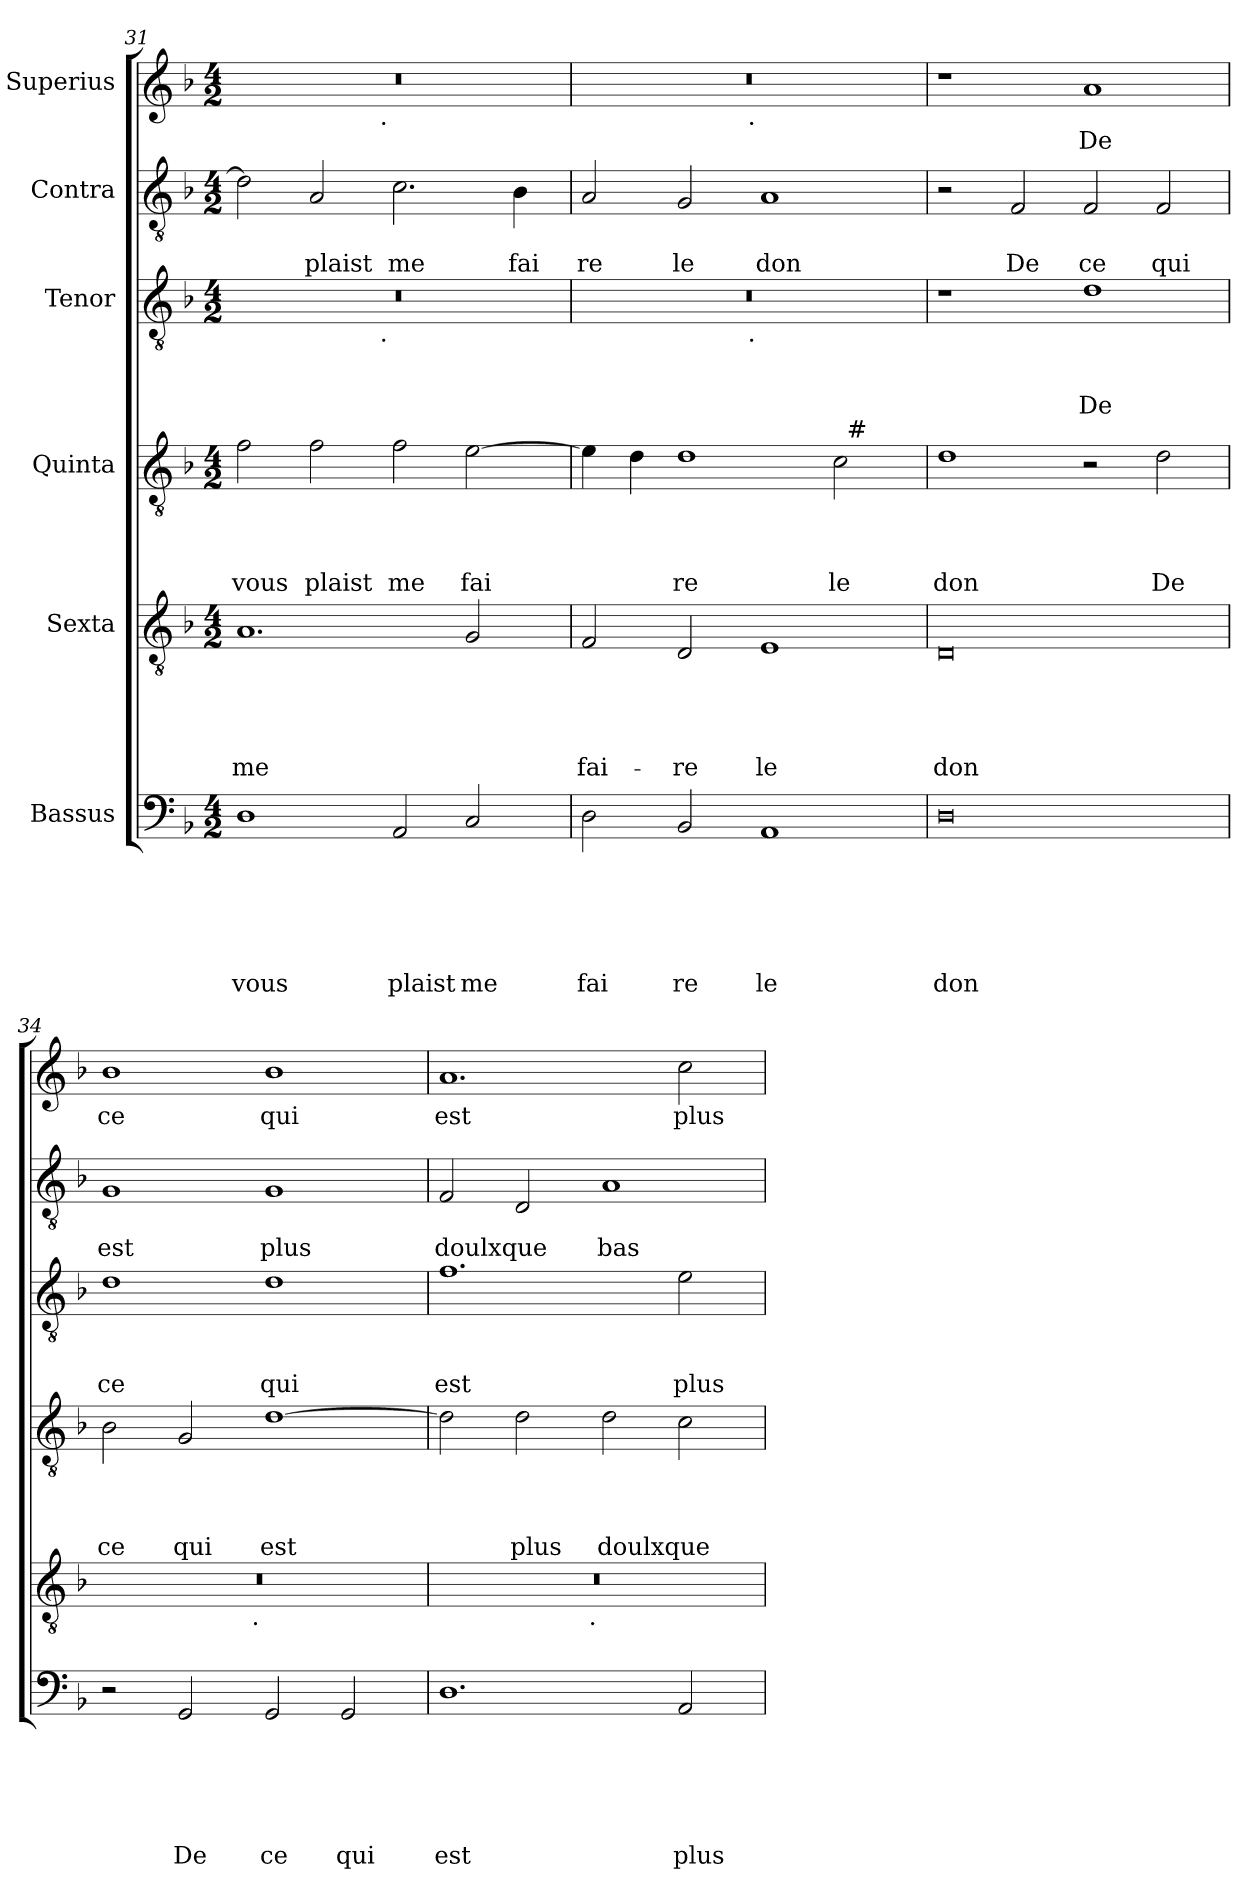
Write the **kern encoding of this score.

**kern	**text	**text	**text	**text	**text	**text	**kern	**text	**text	**text	**text	**text	**kern	**text	**text	**text	**text	**kern	**text	**text	**text	**kern	**text	**text	**kern	**text
*part6	*part6	*part6	*part6	*part6	*part6	*part6	*part5	*part5	*part5	*part5	*part5	*part5	*part4	*part4	*part4	*part4	*part4	*part3	*part3	*part3	*part3	*part2	*part2	*part2	*part1	*part1
*staff6	*staff6	*staff6	*staff6	*staff6	*staff6	*staff6	*staff5	*staff5	*staff5	*staff5	*staff5	*staff5	*staff4	*staff4	*staff4	*staff4	*staff4	*staff3	*staff3	*staff3	*staff3	*staff2	*staff2	*staff2	*staff1	*staff1
*I"Bassus	*	*	*	*	*	*	*I"Sexta	*	*	*	*	*	*I"Quinta	*	*	*	*	*I"Tenor	*	*	*	*I"Contra	*	*	*I"Superius	*
*clefF4	*	*	*	*	*	*	*clefGv2	*	*	*	*	*	*clefGv2	*	*	*	*	*clefGv2	*	*	*	*clefGv2	*	*	*clefG2	*
*k[b-]	*	*	*	*	*	*	*k[b-]	*	*	*	*	*	*k[b-]	*	*	*	*	*k[b-]	*	*	*	*k[b-]	*	*	*k[b-]	*
*F:	*	*	*	*	*	*	*F:	*	*	*	*	*	*F:	*	*	*	*	*F:	*	*	*	*F:	*	*	*F:	*
*M4/2	*	*	*	*	*	*	*M4/2	*	*	*	*	*	*M4/2	*	*	*	*	*M4/2	*	*	*	*M4/2	*	*	*M4/2	*
=31	=31	=31	=31	=31	=31	=31	=31	=31	=31	=31	=31	=31	=31	=31	=31	=31	=31	=31	=31	=31	=31	=31	=31	=31	=31	=31
!	!	!	!	!	!	!LO:LY:b	!	!	!	!	!	!LO:LY:b	!	!	!	!	!LO:LY:b	!	!	!	!	!	!	!	!	!
*	*	*	*	*	*	*	*	*	*	*	*	*	*	*	*	*	*	*^	*	*	*	*	*	*	*^	*
1D	.	.	.	.	.	vous	1.A	.	.	.	.	me	2f\	.	.	.	vous	0r	2ryy	.	.	.	2d\]	.	.	0r	2ryy	.
!	!	!	!	!	!	!	!	!	!	!	!	!	!	!	!	!	!LO:LY:b	!	!	!	!	!	!	!	!LO:LY:b	!	!	!
.	.	.	.	.	.	.	.	.	.	.	.	.	2f\	.	.	.	plaist	.	4...ryy	.	.	.	2A/	.	plaist	.	4...ryy	.
!	!	!	!	!	!	!	!	!	!	!	!	!	!	!	!	!	!	!	!	!	!	!	!	!	!	!	!LO:TX:b:t=.	!
!	!	!	!	!	!	!	!	!	!	!	!	!	!	!	!	!	!	!	!LO:TX:b:t=.	!	!	!	!	!	!	!	!	!
.	.	.	.	.	.	.	.	.	.	.	.	.	.	.	.	.	.	.	1ryy	.	.	.	.	.	.	.	1ryy	.
!	!	!	!	!	!	!LO:LY:b	!	!	!	!	!	!	!	!	!	!	!LO:LY:b	!	!	!	!	!	!	!	!LO:LY:b	!	!	!
2AA/	.	.	.	.	.	plaist	.	.	.	.	.	.	2f\	.	.	.	me	.	.	.	.	.	2.c\	.	me	.	.	.
!	!	!	!	!	!	!LO:LY:b	!	!	!	!	!	!	!	!	!	!	!LO:LY:b	!	!	!	!	!	!	!	!	!	!	!
2C/	.	.	.	.	.	me	2G/	.	.	.	.	.	[>2e\	.	.	.	fai	.	.	.	.	.	.	.	.	.	.	.
!	!	!	!	!	!	!	!	!	!	!	!	!	!	!	!	!	!	!	!	!	!	!	!	!	!LO:LY:b	!	!	!
.	.	.	.	.	.	.	.	.	.	.	.	.	.	.	.	.	.	.	.	.	.	.	4B-\	.	fai	.	.	.
.	.	.	.	.	.	.	.	.	.	.	.	.	.	.	.	.	.	.	32ryy	.	.	.	.	.	.	.	32ryy	.
=32	=32	=32	=32	=32	=32	=32	=32	=32	=32	=32	=32	=32	=32	=32	=32	=32	=32	=32	=32	=32	=32	=32	=32	=32	=32	=32	=32	=32
!	!	!	!	!	!	!LO:LY:b	!	!	!	!	!	!LO:LY:b	!	!	!	!	!	!	!	!	!	!	!	!	!LO:LY:b	!	!	!
*	*	*	*	*	*	*	*	*	*	*	*	*	*^	*	*	*	*	*	*	*	*	*	*	*	*	*	*	*
2D\	.	.	.	.	.	fai	2F/	.	.	.	.	fai-	4e\]	1ryy	.	.	.	.	0r	2ryy	.	.	.	2A/	.	re	0r	2ryy	.
.	.	.	.	.	.	.	.	.	.	.	.	.	4d\	.	.	.	.	.	.	.	.	.	.	.	.	.	.	.	.
!	!	!	!	!	!	!LO:LY:b	!	!	!	!	!	!LO:LY:b	!	!	!	!	!	!LO:LY:b	!	!	!	!	!	!	!	!LO:LY:b	!	!	!
2BB-/	.	.	.	.	.	re	2D/	.	.	.	.	-re	1d	.	.	.	.	re	.	4...ryy	.	.	.	2G/	.	le	.	4...ryy	.
!	!	!	!	!	!	!	!	!	!	!	!	!	!	!	!	!	!	!	!	!	!	!	!	!	!	!	!	!LO:TX:b:t=.	!
!	!	!	!	!	!	!	!	!	!	!	!	!	!	!	!	!	!	!	!	!LO:TX:b:t=.	!	!	!	!	!	!	!	!	!
.	.	.	.	.	.	.	.	.	.	.	.	.	.	.	.	.	.	.	.	1ryy	.	.	.	.	.	.	.	1ryy	.
!	!	!	!	!	!	!LO:LY:b	!	!	!	!	!	!LO:LY:b	!	!	!	!	!	!	!	!	!	!	!	!	!	!LO:LY:b	!	!	!
1AA	.	.	.	.	.	le	1E	.	.	.	.	le	.	2ryy	.	.	.	.	.	.	.	.	.	1A	.	don	.	.	.
!	!	!	!	!	!	!	!	!	!	!	!	!	!	!	!	!	!	!LO:LY:b	!	!	!	!	!	!	!	!	!	!	!
.	.	.	.	.	.	.	.	.	.	.	.	.	2c\	32ryy	.	.	.	le	.	.	.	.	.	.	.	.	.	.	.
!	!	!	!	!	!	!	!	!	!	!	!	!	!	!LO:TX:a:t=#	!	!	!	!	!	!	!	!	!	!	!	!	!	!	!
.	.	.	.	.	.	.	.	.	.	.	.	.	.	4...ryy	.	.	.	.	.	.	.	.	.	.	.	.	.	.	.
.	.	.	.	.	.	.	.	.	.	.	.	.	.	.	.	.	.	.	.	32ryy	.	.	.	.	.	.	.	32ryy	.
=33	=33	=33	=33	=33	=33	=33	=33	=33	=33	=33	=33	=33	=33	=33	=33	=33	=33	=33	=33	=33	=33	=33	=33	=33	=33	=33	=33	=33	=33
!	!	!	!	!	!	!LO:LY:b	!	!	!	!	!	!LO:LY:b	!	!	!	!	!	!LO:LY:b	!	!	!	!	!	!	!	!	!	!	!
*	*	*	*	*	*	*	*	*	*	*	*	*	*v	*v	*	*	*	*	*	*	*	*	*	*	*	*	*v	*v	*
*	*	*	*	*	*	*	*	*	*	*	*	*	*	*	*	*	*	*v	*v	*	*	*	*	*	*	*	*
0D	.	.	.	.	.	don	0D	.	.	.	.	don	1d	.	.	.	don	1r	.	.	.	2r	.	.	1r	.
!	!	!	!	!	!	!	!	!	!	!	!	!	!	!	!	!	!	!	!	!	!	!	!	!LO:LY:b	!	!
.	.	.	.	.	.	.	.	.	.	.	.	.	.	.	.	.	.	.	.	.	.	2F/	.	De	.	.
!	!	!	!	!	!	!	!	!	!	!	!	!	!	!	!	!	!	!	!	!	!LO:LY:b	!	!	!LO:LY:b	!	!LO:LY:b
.	.	.	.	.	.	.	.	.	.	.	.	.	2r	.	.	.	.	1d	.	.	De	2F/	.	ce	1a	De
!	!	!	!	!	!	!	!	!	!	!	!	!	!	!	!	!	!LO:LY:b	!	!	!	!	!	!	!LO:LY:b	!	!
.	.	.	.	.	.	.	.	.	.	.	.	.	2d\	.	.	.	De	.	.	.	.	2F/	.	qui	.	.
=34	=34	=34	=34	=34	=34	=34	=34	=34	=34	=34	=34	=34	=34	=34	=34	=34	=34	=34	=34	=34	=34	=34	=34	=34	=34	=34
!	!	!	!	!	!	!	!	!	!	!	!	!	!	!	!	!	!LO:LY:b	!	!	!	!LO:LY:b	!	!	!LO:LY:b	!	!LO:LY:b
*	*	*	*	*	*	*	*^	*	*	*	*	*	*	*	*	*	*	*	*	*	*	*	*	*	*	*
2r	.	.	.	.	.	.	0r	2ryy	.	.	.	.	.	2B-\	.	.	.	ce	1d	.	.	ce	1G	.	est	1b-	ce
!	!	!	!	!	!	!LO:LY:b	!	!	!	!	!	!	!	!	!	!	!	!LO:LY:b	!	!	!	!	!	!	!	!	!
2GG/	.	.	.	.	.	De	.	4...ryy	.	.	.	.	.	2G/	.	.	.	qui	.	.	.	.	.	.	.	.	.
!	!	!	!	!	!	!	!	!LO:TX:b:t=.	!	!	!	!	!	!	!	!	!	!	!	!	!	!	!	!	!	!	!
.	.	.	.	.	.	.	.	1ryy	.	.	.	.	.	.	.	.	.	.	.	.	.	.	.	.	.	.	.
!	!	!	!	!	!	!LO:LY:b	!	!	!	!	!	!	!	!	!	!	!	!LO:LY:b	!	!	!	!LO:LY:b	!	!	!LO:LY:b	!	!LO:LY:b
2GG/	.	.	.	.	.	ce	.	.	.	.	.	.	.	[>1d	.	.	.	est	1d	.	.	qui	1G	.	plus	1b-	qui
!	!	!	!	!	!	!LO:LY:b	!	!	!	!	!	!	!	!	!	!	!	!	!	!	!	!	!	!	!	!	!
2GG/	.	.	.	.	.	qui	.	.	.	.	.	.	.	.	.	.	.	.	.	.	.	.	.	.	.	.	.
.	.	.	.	.	.	.	.	32ryy	.	.	.	.	.	.	.	.	.	.	.	.	.	.	.	.	.	.	.
=35	=35	=35	=35	=35	=35	=35	=35	=35	=35	=35	=35	=35	=35	=35	=35	=35	=35	=35	=35	=35	=35	=35	=35	=35	=35	=35	=35
!	!	!	!	!	!	!LO:LY:b	!	!	!	!	!	!	!	!	!	!	!	!	!	!	!	!LO:LY:b	!	!	!LO:LY:b	!	!LO:LY:b
1.D	.	.	.	.	.	est	0r	2ryy	.	.	.	.	.	2d\]	.	.	.	.	1.f	.	.	est	2F/	.	doulxque	1.a	est
!	!	!	!	!	!	!	!	!	!	!	!	!	!	!	!	!	!	!LO:LY:b	!	!	!	!	!	!	!	!	!
.	.	.	.	.	.	.	.	4...ryy	.	.	.	.	.	2d\	.	.	.	plus	.	.	.	.	2D/	.	.	.	.
!	!	!	!	!	!	!	!	!LO:TX:b:t=.	!	!	!	!	!	!	!	!	!	!	!	!	!	!	!	!	!	!	!
.	.	.	.	.	.	.	.	1ryy	.	.	.	.	.	.	.	.	.	.	.	.	.	.	.	.	.	.	.
!	!	!	!	!	!	!	!	!	!	!	!	!	!	!	!	!	!	!LO:LY:b	!	!	!	!	!	!	!LO:LY:b	!	!
.	.	.	.	.	.	.	.	.	.	.	.	.	.	2d\	.	.	.	doulxque	.	.	.	.	1A	.	bas	.	.
!	!	!	!	!	!	!LO:LY:b	!	!	!	!	!	!	!	!	!	!	!	!	!	!	!	!LO:LY:b	!	!	!	!	!LO:LY:b
2AA/	.	.	.	.	.	plus	.	.	.	.	.	.	.	2c\	.	.	.	.	2e\	.	.	plus	.	.	.	2cc\	plus
.	.	.	.	.	.	.	.	32ryy	.	.	.	.	.	.	.	.	.	.	.	.	.	.	.	.	.	.	.
*	*	*	*	*	*	*	*v	*v	*	*	*	*	*	*	*	*	*	*	*	*	*	*	*	*	*	*	*
=	=	=	=	=	=	=	=	=	=	=	=	=	=	=	=	=	=	=	=	=	=	=	=	=	=	=
*-	*-	*-	*-	*-	*-	*-	*-	*-	*-	*-	*-	*-	*-	*-	*-	*-	*-	*-	*-	*-	*-	*-	*-	*-	*-	*-
